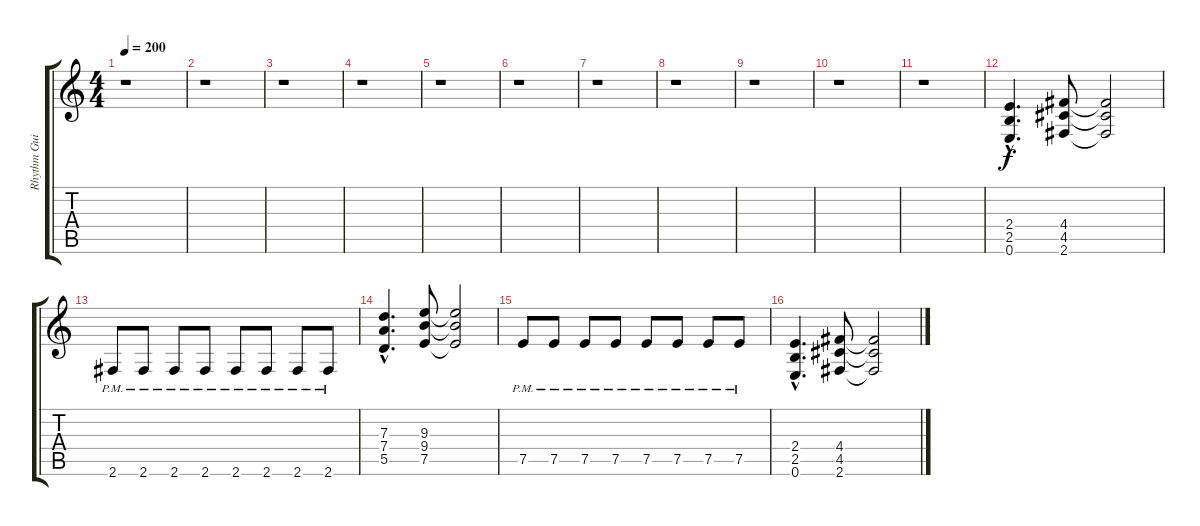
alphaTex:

\track ("Rhythm Guitar" "Rhythm Gui") {instrument distortionguitar}
\staff {score tabs}
\tuning (E4 B3 G3 D3 A2 E2) {hide}
\ts (4 4)
\tempo 200
\clef g2
\ks c
r.1{dy f} |
r.1 |
r.1 |
r.1 |
r.1 |
r.1 |
r.1 |
r.1 |
r.1 |
r.1 |
r.1 |
(2.4{hac} 2.5{hac} 0.6{hac}).4{d} (4.4 4.5 2.6).8 (4.4{t} 4.5{t} 2.6{t}).2 |
2.6{pm}.8 2.6{pm}.8 2.6{pm}.8 2.6{pm}.8 2.6{pm}.8 2.6{pm}.8 2.6{pm}.8 2.6{pm}.8 |
(7.3{hac} 7.4{hac} 5.5{hac}).4{d} (9.3 9.4 7.5).8 (9.3{t} 9.4{t} 7.5{t}).2 |
7.5{pm}.8 7.5{pm}.8 7.5{pm}.8 7.5{pm}.8 7.5{pm}.8 7.5{pm}.8 7.5{pm}.8 7.5{pm}.8 |
(2.4{hac} 2.5{hac} 0.6{hac}).4{d} (4.4 4.5 2.6).8 (4.4{t} 4.5{t} 2.6{t}).2
